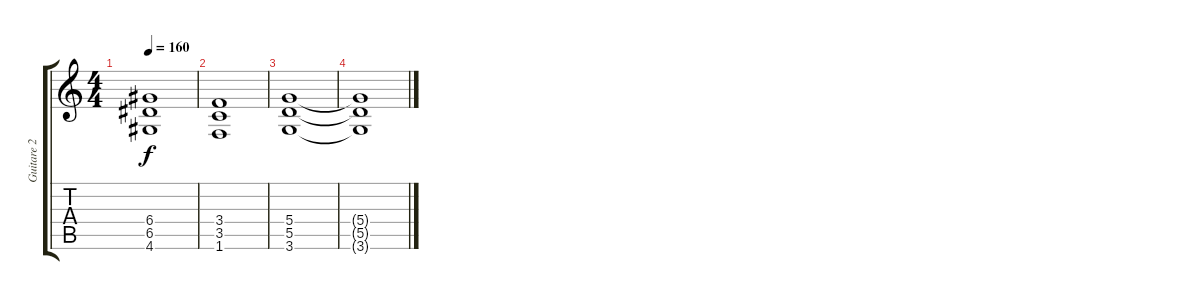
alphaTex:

\track ("Guitare 2" "Guitare 2") {instrument distortionguitar}
\staff {score tabs}
\tuning (E4 B3 G3 D3 A2 E2) {hide}
\ts (4 4)
\tempo 160
\clef g2
\ks c
(6.4 6.5 4.6).1{dy f} |
(3.4 3.5 1.6).1 |
(5.4 5.5 3.6).1 |
(5.4{t} 5.5{t} 3.6{t}).1
